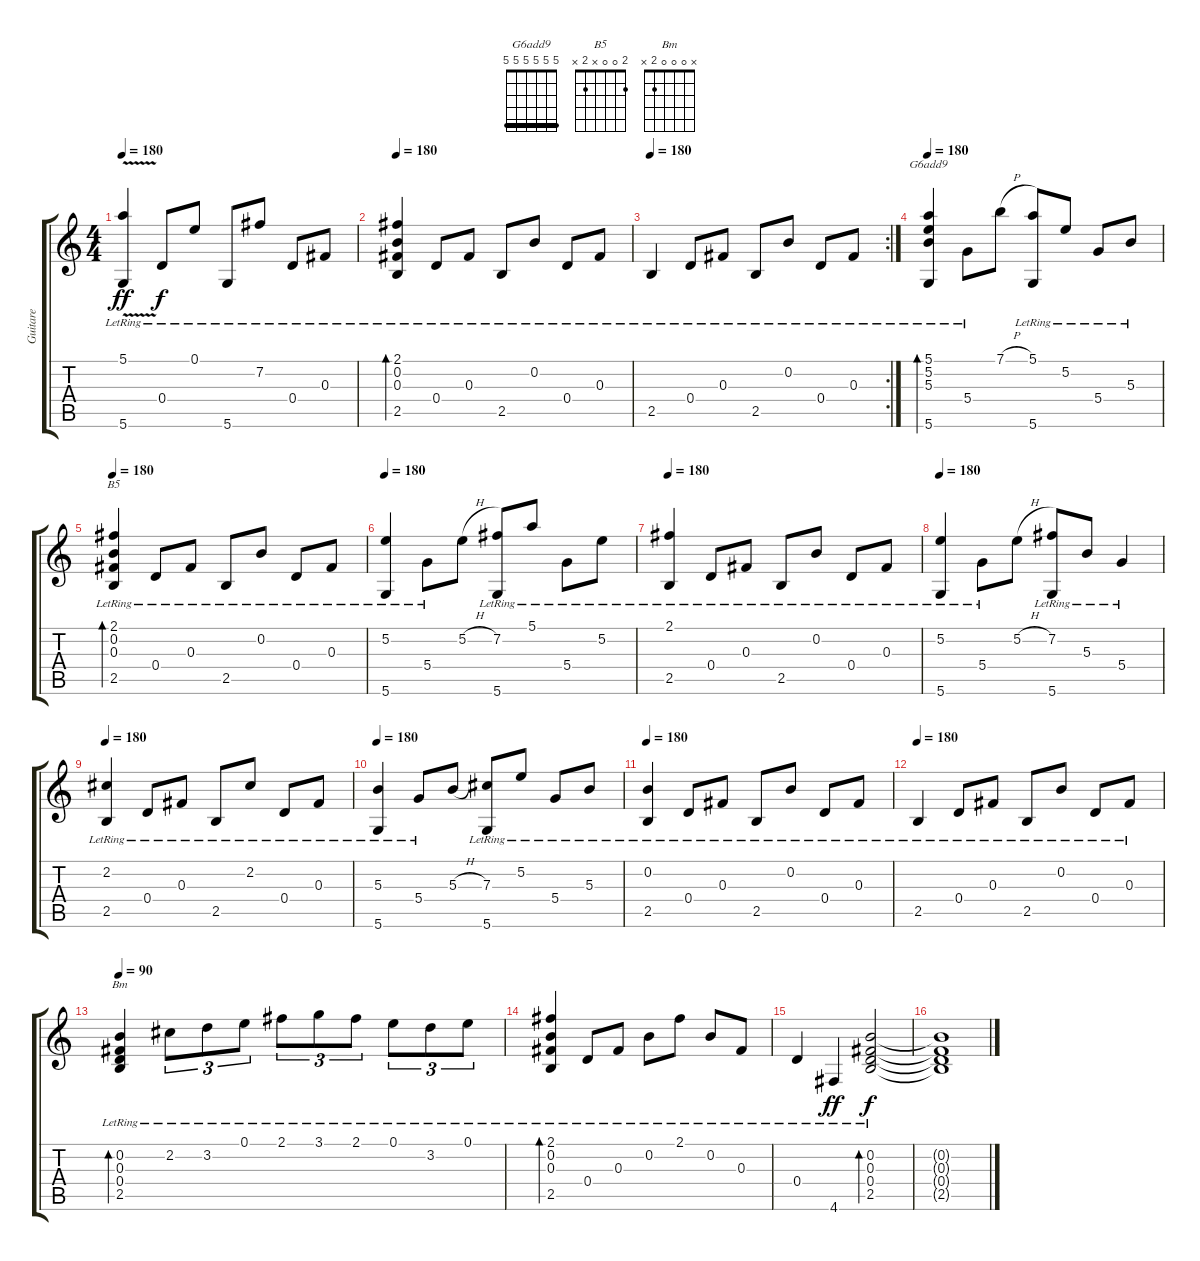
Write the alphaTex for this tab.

\track ("Guitare" "Guitare") {instrument acousticguitarnylon}
\staff {score tabs}
\tuning (E4 B3 Gb3 D3 A2 D2) {hide}
\chord ("G6add9" 5 5 5 5 5 5) {barre 5}
\chord ("B5" 2 0 0 x 2 x)
\chord ("Bm" x 0 0 0 2 x)
\ts (4 4)
\tempo 180
\clef g2
\ks c
(5.1{v lr} 5.6{lr}).4{dy ff} 0.4{lr}.8{dy f} 0.1{lr}.8 5.6{lr}.8 7.2{lr}.8 0.4{lr}.8 0.3{lr}.8 |
\tempo 180
(2.1{lr} 0.2{lr} 0.3{lr} 2.5{lr}).4{bd 240} 0.4{lr}.8 0.3{lr}.8 2.5{lr}.8 0.2{lr}.8 0.4{lr}.8 0.3{lr}.8 |
\rc 2
\tempo 180
2.5{lr}.4 0.4{lr}.8 0.3{lr}.8 2.5{lr}.8 0.2{lr}.8 0.4{lr}.8 0.3{lr}.8 |
\tempo 180
(5.1{lr} 5.2{lr} 5.3{lr} 5.6{lr}).4{bd 240 ch "G6add9"} 5.4{lr}.8 7.1{h}.8 (5.1{lr} 5.6{lr}).8 5.2{lr}.8 5.4{lr}.8 5.3{lr}.8 |
\tempo 180
(2.1{lr} 0.2{lr} 0.3{lr} 2.5{lr}).4{bd 240 ch "B5"} 0.4{lr}.8 0.3{lr}.8 2.5{lr}.8 0.2{lr}.8 0.4{lr}.8 0.3{lr}.8 |
\tempo 180
(5.2{lr} 5.6{lr}).4 5.4{lr}.8 5.2{h}.8 (7.2{lr} 5.6{lr}).8 5.1{lr}.8 5.4{lr}.8 5.2{lr}.8 |
\tempo 180
(2.1{lr} 2.5{lr}).4 0.4{lr}.8 0.3{lr}.8 2.5{lr}.8 0.2{lr}.8 0.4{lr}.8 0.3{lr}.8 |
\tempo 180
(5.2{lr} 5.6{lr}).4 5.4{lr}.8 5.2{h}.8 (7.2{lr} 5.6{lr}).8 5.3{lr}.8 5.4{lr}.4 |
\tempo 180
(2.2{lr} 2.5{lr}).4 0.4{lr}.8 0.3{lr}.8 2.5{lr}.8 2.2{lr}.8 0.4{lr}.8 0.3{lr}.8 |
\tempo 180
(5.3{lr} 5.6{lr}).4 5.4{lr}.8 5.3{h}.8 (7.3{lr} 5.6{lr}).8 5.2{lr}.8 5.4{lr}.8 5.3{lr}.8 |
\tempo 180
(0.2{lr} 2.5{lr}).4 0.4{lr}.8 0.3{lr}.8 2.5{lr}.8 0.2{lr}.8 0.4{lr}.8 0.3{lr}.8 |
\tempo 180
2.5{lr}.4 0.4{lr}.8 0.3{lr}.8 2.5{lr}.8 0.2{lr}.8 0.4{lr}.8 0.3{lr}.8 |
\tempo 90
(0.2{lr} 0.3{lr} 0.4{lr} 2.5{lr}).4{bd 240 ch "Bm"} 2.2{lr}.8{tu (3 2)} 3.2{lr}.8{tu (3 2)} 0.1{lr}.8{tu (3 2)} 2.1{lr}.8{tu (3 2)} 3.1{lr}.8{tu (3 2)} 2.1{lr}.8{tu (3 2)} 0.1{lr}.8{tu (3 2)} 3.2{lr}.8{tu (3 2)} 0.1{lr}.8{tu (3 2)} |
(2.1{lr} 0.2{lr} 0.3{lr} 2.5{lr}).4{bd 240} 0.4{lr}.8 0.3{lr}.8 0.2{lr}.8 2.1{lr}.8 0.2{lr}.8 0.3{lr}.8 |
0.4{lr}.4 4.6{lr}.4{dy ff} (0.2{lr} 0.3{lr} 0.4{lr} 2.5{lr}).2{bd 240 dy f} |
(0.2{t} 0.3{t} 0.4{t} 2.5{t}).1
